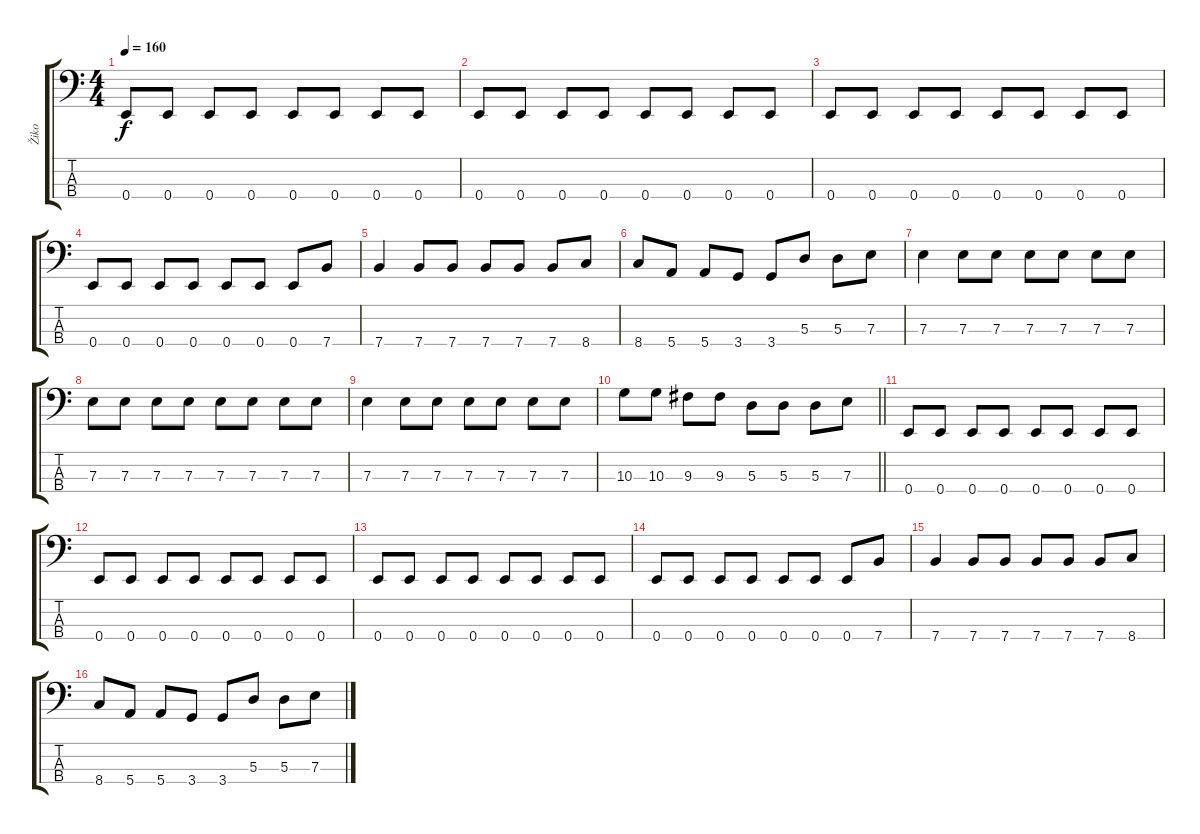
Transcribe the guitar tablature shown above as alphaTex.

\track ("Žiko" "Žiko") {instrument electricbassfinger}
\staff {score tabs}
\tuning (G2 D2 A1 E1) {hide}
\ts (4 4)
\tempo 160
\clef f4
\ks c
0.4.8{dy f} 0.4.8 0.4.8 0.4.8 0.4.8 0.4.8 0.4.8 0.4.8 |
0.4.8 0.4.8 0.4.8 0.4.8 0.4.8 0.4.8 0.4.8 0.4.8 |
0.4.8 0.4.8 0.4.8 0.4.8 0.4.8 0.4.8 0.4.8 0.4.8 |
0.4.8 0.4.8 0.4.8 0.4.8 0.4.8 0.4.8 0.4.8 7.4.8 |
7.4.4 7.4.8 7.4.8 7.4.8 7.4.8 7.4.8 8.4.8 |
8.4.8 5.4.8 5.4.8 3.4.8 3.4.8 5.3.8 5.3.8 7.3.8 |
7.3.4 7.3.8 7.3.8 7.3.8 7.3.8 7.3.8 7.3.8 |
7.3.8 7.3.8 7.3.8 7.3.8 7.3.8 7.3.8 7.3.8 7.3.8 |
7.3.4 7.3.8 7.3.8 7.3.8 7.3.8 7.3.8 7.3.8 |
\barLineRight lightlight
10.3.8 10.3.8 9.3.8 9.3.8 5.3.8 5.3.8 5.3.8 7.3.8 |
0.4.8 0.4.8 0.4.8 0.4.8 0.4.8 0.4.8 0.4.8 0.4.8 |
0.4.8 0.4.8 0.4.8 0.4.8 0.4.8 0.4.8 0.4.8 0.4.8 |
0.4.8 0.4.8 0.4.8 0.4.8 0.4.8 0.4.8 0.4.8 0.4.8 |
0.4.8 0.4.8 0.4.8 0.4.8 0.4.8 0.4.8 0.4.8 7.4.8 |
7.4.4 7.4.8 7.4.8 7.4.8 7.4.8 7.4.8 8.4.8 |
8.4.8 5.4.8 5.4.8 3.4.8 3.4.8 5.3.8 5.3.8 7.3.8
